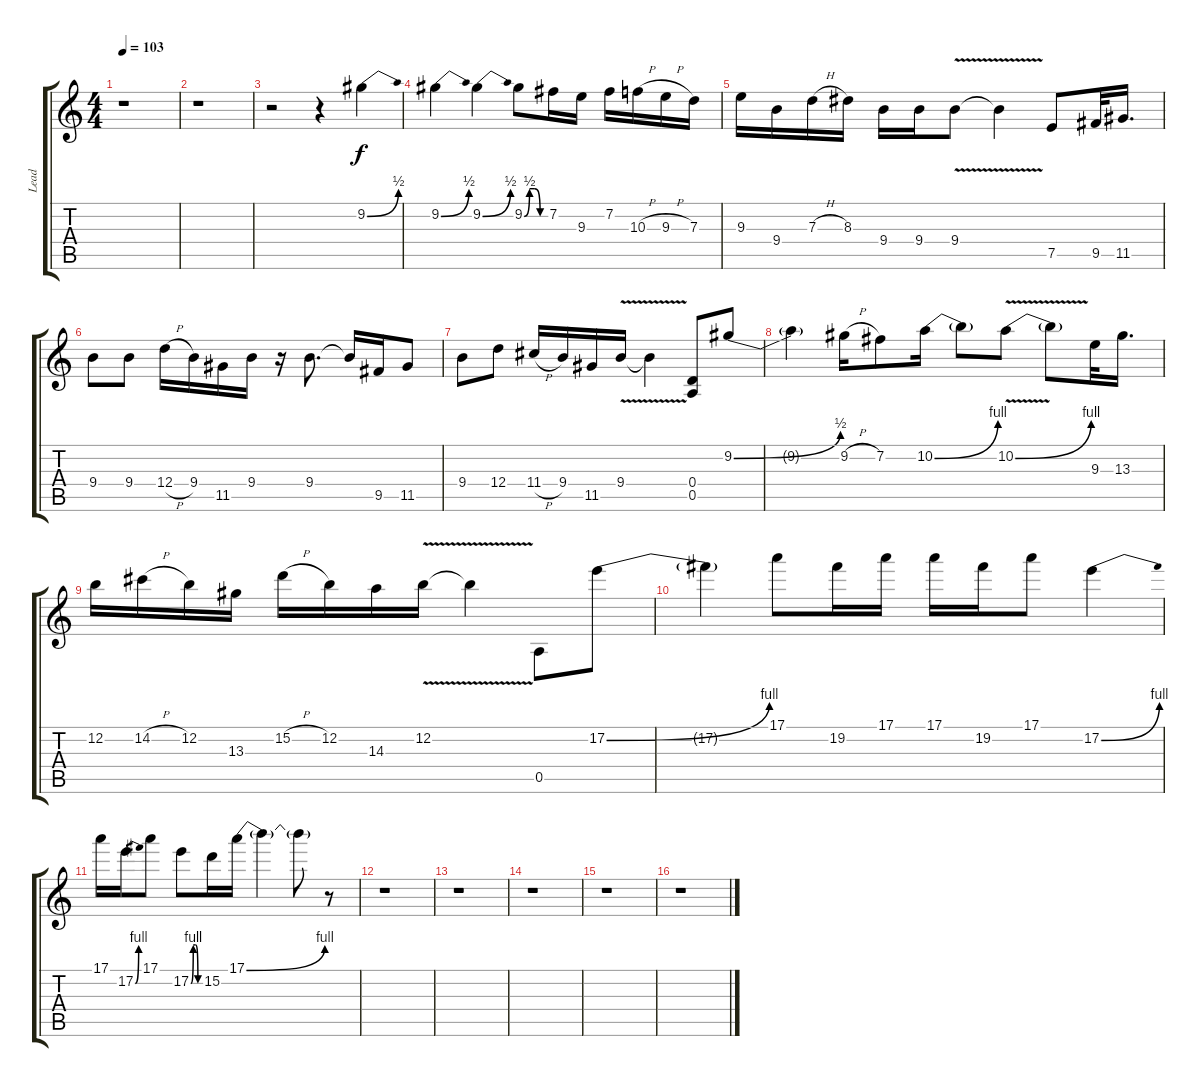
\track ("Lead" "Lead") {instrument distortionguitar}
\staff {score tabs}
\tuning (E4 B3 G3 D3 A2 E2) {hide}
\ts (4 4)
\tempo 103
\clef g2
\ks c
r.1{dy f} |
r.1 |
r.2 r.4 9.2{be (bend 0 0 60 2)}.4 |
9.2{be (bend 0 0 60 2)}.4 9.2{be (bend 0 0 60 2)}.4 9.2{be (custom 0 0 15 2 30 2 45 0 60 0)}.8 7.2.16 9.3.16 7.2.16 10.3{h}.16 9.3{h}.16 7.3.16 |
9.3.16 9.4.16 7.3{h}.16 8.3.16 9.4.16 9.4.16 9.4{v}.8 9.4{t}.4 7.5.8 9.5.32 11.5.16{d} |
9.4.8 9.4.8 12.4{h}.16 9.4.16 11.5.16 9.4.16 r.16 9.4.8{d} 9.4{t}.16 9.5.16 11.5.8 |
9.4.8 12.4.8 11.4{h}.16 9.4.16 11.5.16 9.4{v}.16 9.4{t}.4 (0.4 0.5).8 9.2{be (bend 0 0 60 2)}.8 |
9.2{t}.4 9.2{h}.16 7.2.8 10.2{be (bend 0 0 60 4)}.16 10.2{t}.8 10.2{be (bend 0 0 60 4) v}.8 10.2{t}.8 9.3.32 13.3.16{d} |
12.2.16 14.2{h}.16 12.2.16 13.3.16 15.2{h}.16 12.2.16 14.3.16 12.2{v}.16 12.2{t}.4 0.5.8 17.2{be (bend 0 0 60 4)}.8 |
17.2{t}.4 17.1.8 19.2.16 17.1.16 17.1.16 19.2.16 17.1.8 17.2{be (bend 0 0 60 4)}.4 |
17.1.16 17.2{be (bend 0 0 60 4)}.16 17.1.8 17.2{be (custom 0 0 15 4 30 4 45 0 60 0)}.8 15.2.16 17.1{be (bend 0 0 60 4)}.16 17.1{t}.4 17.1{t}.8 r.8 |
r.1 |
r.1 |
r.1 |
r.1 |
r.1
